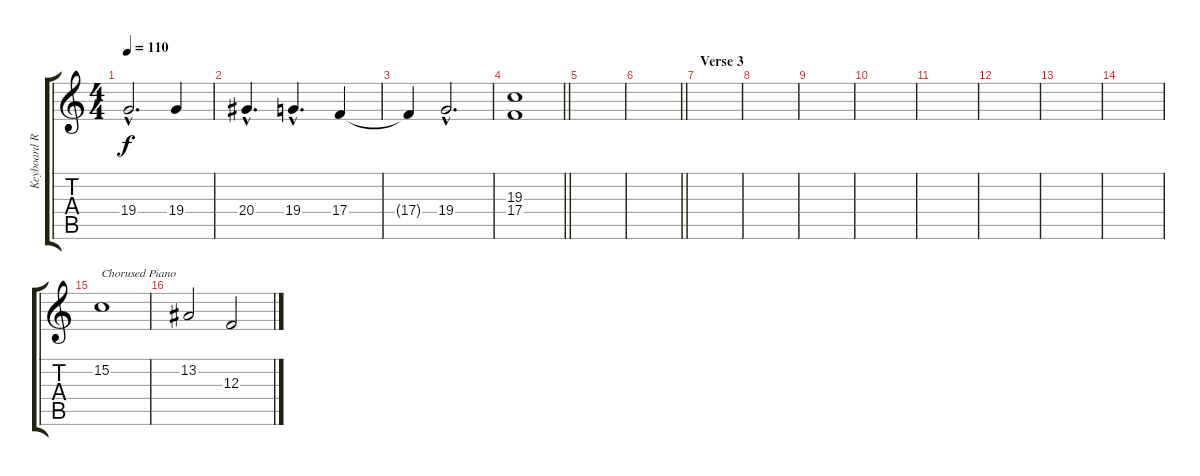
\track ("Keyboard RH" "Keyboard R") {instrument electricpiano2}
\staff {score tabs}
\tuning (D4 A3 F3 C3 G2 C2) {hide}
\ts (4 4)
\tempo 110
\clef g2
\ks c
19.4{hac}.2{d dy f} 19.4.4 |
20.4{hac}.4{d} 19.4{hac}.4{d} 17.4.4 |
17.4{t}.4 19.4{hac}.2{d} |
\barLineRight lightlight
(19.3 17.4).1 |
|
\barLineRight lightlight
|
\section ("" "Verse 3")
|
|
|
|
|
|
|
|
15.2.1{txt "Chorused Piano" volume 11 instrument electricpiano2} |
13.2.2 12.3.2
